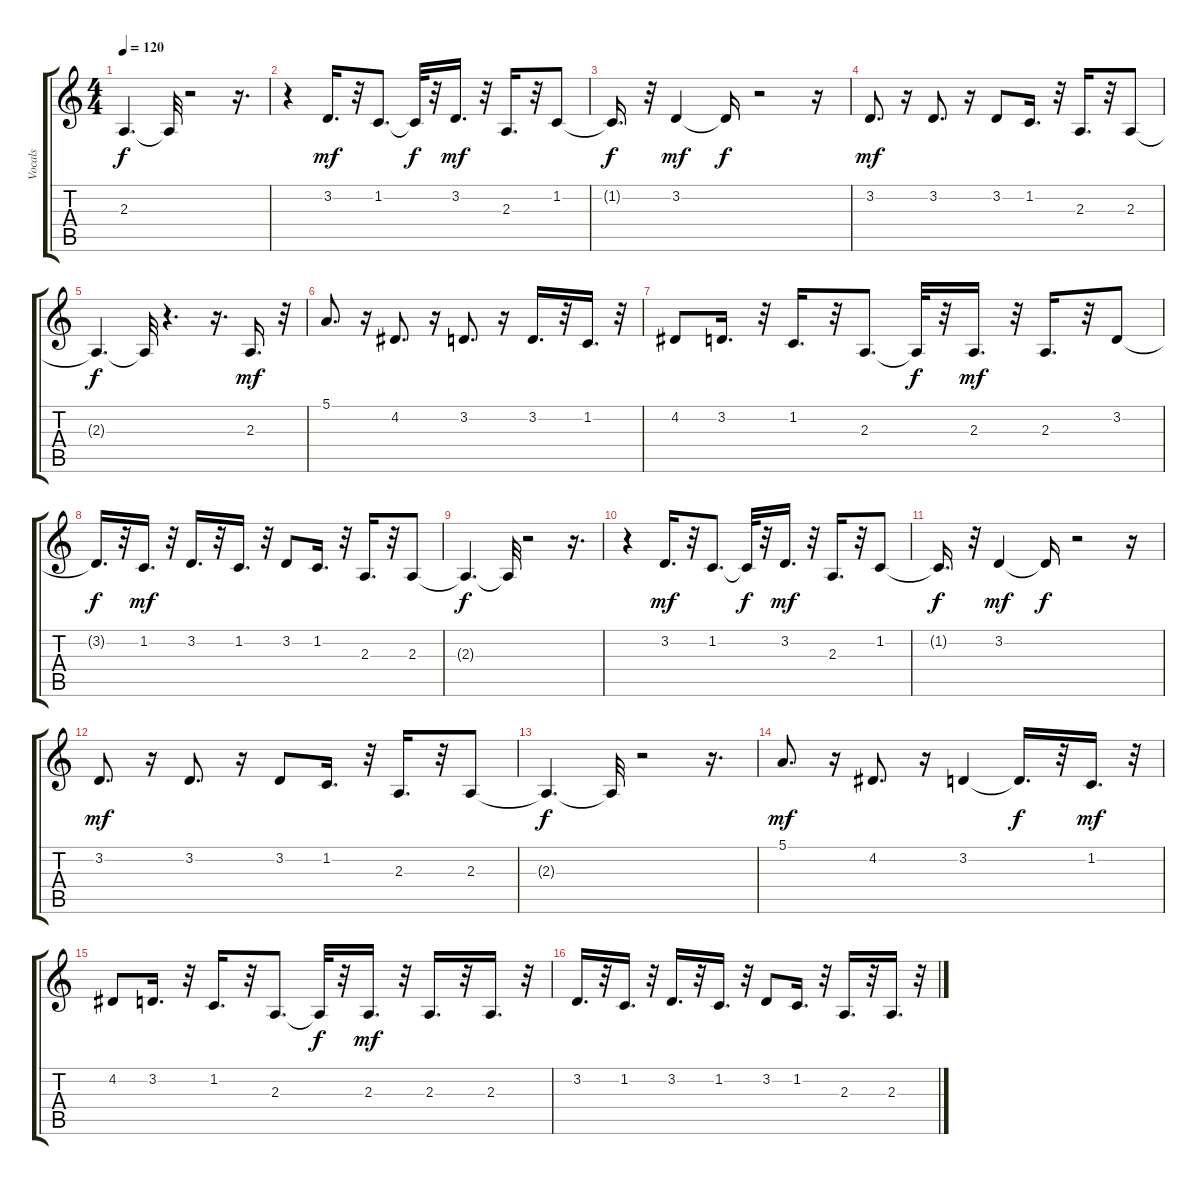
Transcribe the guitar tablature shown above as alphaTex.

\track ("Vocals" "Vocals") {instrument flute}
\staff {score tabs}
\tuning (E4 B3 G3 D3 A2 E2) {hide}
\ts (4 4)
\tempo 120
\clef g2
\ks c
2.3{t}.4{d dy f} 2.3{t}.32 r.2 r.16{d} |
r.4 3.2.16{d dy mf} r.32 1.2.8{d} 1.2{t}.32{dy f} r.32 3.2.16{d dy mf} r.32 2.3.16{d} r.32 1.2.8 |
1.2{t}.16{d dy f} r.32 3.2.4{dy mf} 3.2{t}.16{dy f} r.2 r.16 |
3.2.8{d dy mf} r.16 3.2.8{d} r.16 3.2.8 1.2.16{d} r.32 2.3.16{d} r.32 2.3.8 |
2.3{t}.4{d dy f} 2.3{t}.32 r.4{d} r.16{d} 2.3.16{d dy mf} r.32 |
5.1.8{d} r.16 4.2.8{d} r.16 3.2.8{d} r.16 3.2.16{d} r.32 1.2.16{d} r.32 |
4.2.8 3.2.16{d} r.32 1.2.16{d} r.32 2.3.8{d} 2.3{t}.32{dy f} r.32 2.3.16{d dy mf} r.32 2.3.16{d} r.32 3.2.8 |
3.2{t}.16{d dy f} r.32 1.2.16{d dy mf} r.32 3.2.16{d} r.32 1.2.16{d} r.32 3.2.8 1.2.16{d} r.32 2.3.16{d} r.32 2.3.8 |
2.3{t}.4{d dy f} 2.3{t}.32 r.2 r.16{d} |
r.4 3.2.16{d dy mf} r.32 1.2.8{d} 1.2{t}.32{dy f} r.32 3.2.16{d dy mf} r.32 2.3.16{d} r.32 1.2.8 |
1.2{t}.16{d dy f} r.32 3.2.4{dy mf} 3.2{t}.16{dy f} r.2 r.16 |
3.2.8{d dy mf} r.16 3.2.8{d} r.16 3.2.8 1.2.16{d} r.32 2.3.16{d} r.32 2.3.8 |
2.3{t}.4{d dy f} 2.3{t}.32 r.2 r.16{d} |
5.1.8{d dy mf} r.16 4.2.8{d} r.16 3.2.4 3.2{t}.16{d dy f} r.32 1.2.16{d dy mf} r.32 |
4.2.8 3.2.16{d} r.32 1.2.16{d} r.32 2.3.8{d} 2.3{t}.32{dy f} r.32 2.3.16{d dy mf} r.32 2.3.16{d} r.32 2.3.16{d} r.32 |
3.2.16{d} r.32 1.2.16{d} r.32 3.2.16{d} r.32 1.2.16{d} r.32 3.2.8 1.2.16{d} r.32 2.3.16{d} r.32 2.3.16{d} r.32
